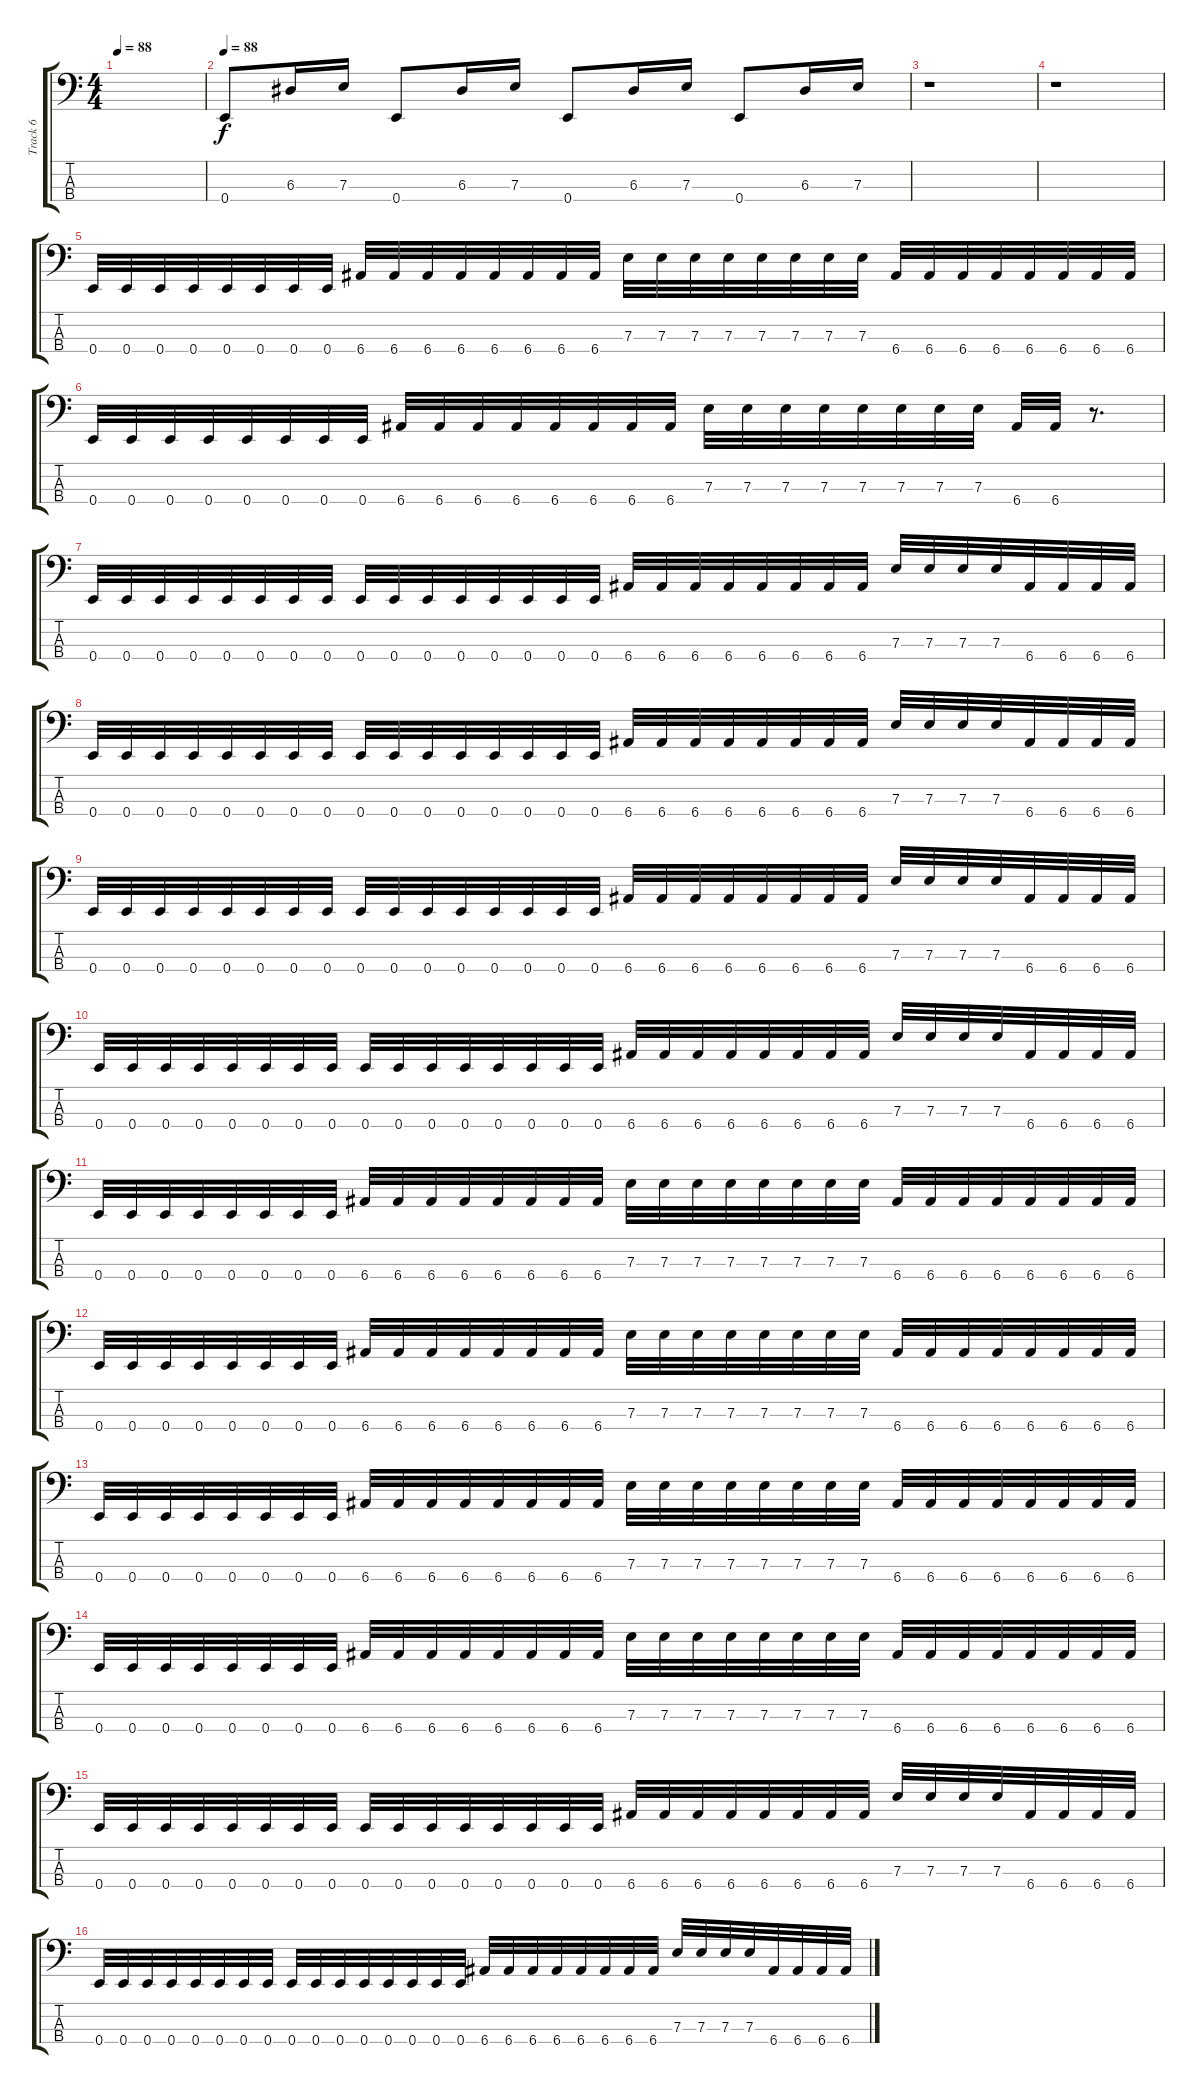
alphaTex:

\track ("Track 6" "Track 6") {instrument slapbass2}
\staff {score tabs}
\tuning (G2 D2 A1 E1) {hide}
\ts (4 4)
\tempo 88
\clef f4
\ks c
|
\tempo 88
0.4.8 6.3.16 7.3.16 0.4.8 6.3.16 7.3.16 0.4.8 6.3.16 7.3.16 0.4.8 6.3.16 7.3.16 |
r.1 |
r.1 |
0.4.32 0.4.32 0.4.32 0.4.32 0.4.32 0.4.32 0.4.32 0.4.32 6.4.32 6.4.32 6.4.32 6.4.32 6.4.32 6.4.32 6.4.32 6.4.32 7.3.32 7.3.32 7.3.32 7.3.32 7.3.32 7.3.32 7.3.32 7.3.32 6.4.32 6.4.32 6.4.32 6.4.32 6.4.32 6.4.32 6.4.32 6.4.32 |
0.4.32 0.4.32 0.4.32 0.4.32 0.4.32 0.4.32 0.4.32 0.4.32 6.4.32 6.4.32 6.4.32 6.4.32 6.4.32 6.4.32 6.4.32 6.4.32 7.3.32 7.3.32 7.3.32 7.3.32 7.3.32 7.3.32 7.3.32 7.3.32 6.4.32 6.4.32 r.8{d} |
0.4.32 0.4.32 0.4.32 0.4.32 0.4.32 0.4.32 0.4.32 0.4.32 0.4.32 0.4.32 0.4.32 0.4.32 0.4.32 0.4.32 0.4.32 0.4.32 6.4.32 6.4.32 6.4.32 6.4.32 6.4.32 6.4.32 6.4.32 6.4.32 7.3.32 7.3.32 7.3.32 7.3.32 6.4.32 6.4.32 6.4.32 6.4.32 |
0.4.32 0.4.32 0.4.32 0.4.32 0.4.32 0.4.32 0.4.32 0.4.32 0.4.32 0.4.32 0.4.32 0.4.32 0.4.32 0.4.32 0.4.32 0.4.32 6.4.32 6.4.32 6.4.32 6.4.32 6.4.32 6.4.32 6.4.32 6.4.32 7.3.32 7.3.32 7.3.32 7.3.32 6.4.32 6.4.32 6.4.32 6.4.32 |
0.4.32 0.4.32 0.4.32 0.4.32 0.4.32 0.4.32 0.4.32 0.4.32 0.4.32 0.4.32 0.4.32 0.4.32 0.4.32 0.4.32 0.4.32 0.4.32 6.4.32 6.4.32 6.4.32 6.4.32 6.4.32 6.4.32 6.4.32 6.4.32 7.3.32 7.3.32 7.3.32 7.3.32 6.4.32 6.4.32 6.4.32 6.4.32 |
0.4.32 0.4.32 0.4.32 0.4.32 0.4.32 0.4.32 0.4.32 0.4.32 0.4.32 0.4.32 0.4.32 0.4.32 0.4.32 0.4.32 0.4.32 0.4.32 6.4.32 6.4.32 6.4.32 6.4.32 6.4.32 6.4.32 6.4.32 6.4.32 7.3.32 7.3.32 7.3.32 7.3.32 6.4.32 6.4.32 6.4.32 6.4.32 |
0.4.32 0.4.32 0.4.32 0.4.32 0.4.32 0.4.32 0.4.32 0.4.32 6.4.32 6.4.32 6.4.32 6.4.32 6.4.32 6.4.32 6.4.32 6.4.32 7.3.32 7.3.32 7.3.32 7.3.32 7.3.32 7.3.32 7.3.32 7.3.32 6.4.32 6.4.32 6.4.32 6.4.32 6.4.32 6.4.32 6.4.32 6.4.32 |
0.4.32 0.4.32 0.4.32 0.4.32 0.4.32 0.4.32 0.4.32 0.4.32 6.4.32 6.4.32 6.4.32 6.4.32 6.4.32 6.4.32 6.4.32 6.4.32 7.3.32 7.3.32 7.3.32 7.3.32 7.3.32 7.3.32 7.3.32 7.3.32 6.4.32 6.4.32 6.4.32 6.4.32 6.4.32 6.4.32 6.4.32 6.4.32 |
0.4.32 0.4.32 0.4.32 0.4.32 0.4.32 0.4.32 0.4.32 0.4.32 6.4.32 6.4.32 6.4.32 6.4.32 6.4.32 6.4.32 6.4.32 6.4.32 7.3.32 7.3.32 7.3.32 7.3.32 7.3.32 7.3.32 7.3.32 7.3.32 6.4.32 6.4.32 6.4.32 6.4.32 6.4.32 6.4.32 6.4.32 6.4.32 |
0.4.32 0.4.32 0.4.32 0.4.32 0.4.32 0.4.32 0.4.32 0.4.32 6.4.32 6.4.32 6.4.32 6.4.32 6.4.32 6.4.32 6.4.32 6.4.32 7.3.32 7.3.32 7.3.32 7.3.32 7.3.32 7.3.32 7.3.32 7.3.32 6.4.32 6.4.32 6.4.32 6.4.32 6.4.32 6.4.32 6.4.32 6.4.32 |
0.4.32 0.4.32 0.4.32 0.4.32 0.4.32 0.4.32 0.4.32 0.4.32 0.4.32 0.4.32 0.4.32 0.4.32 0.4.32 0.4.32 0.4.32 0.4.32 6.4.32 6.4.32 6.4.32 6.4.32 6.4.32 6.4.32 6.4.32 6.4.32 7.3.32 7.3.32 7.3.32 7.3.32 6.4.32 6.4.32 6.4.32 6.4.32 |
0.4.32 0.4.32 0.4.32 0.4.32 0.4.32 0.4.32 0.4.32 0.4.32 0.4.32 0.4.32 0.4.32 0.4.32 0.4.32 0.4.32 0.4.32 0.4.32 6.4.32 6.4.32 6.4.32 6.4.32 6.4.32 6.4.32 6.4.32 6.4.32 7.3.32 7.3.32 7.3.32 7.3.32 6.4.32 6.4.32 6.4.32 6.4.32
